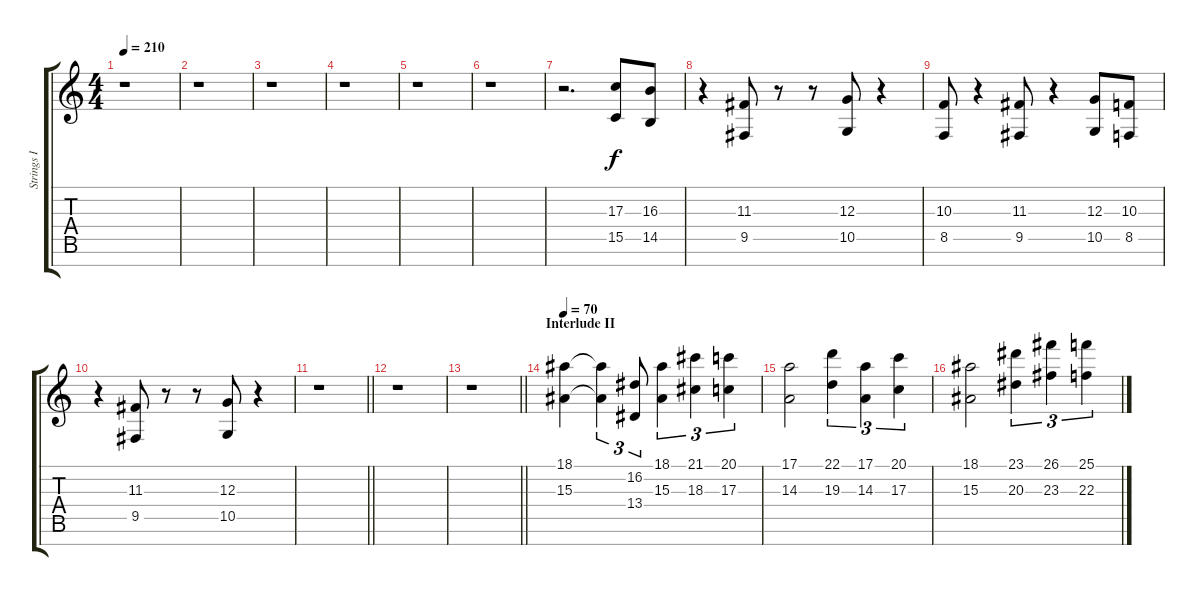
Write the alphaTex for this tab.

\track ("Strings I" "Strings I") {instrument stringensemble1}
\staff {score tabs}
\tuning (E4 B3 G3 D3 A2 E2 B1) {hide}
\ts (4 4)
\tempo 210
\clef g2
\ks c
r.1{dy f} |
r.1 |
r.1 |
r.1 |
r.1 |
r.1 |
r.2{d} (17.3 15.5).8 (16.3 14.5).8 |
r.4 (11.3 9.5).8 r.8 r.8 (12.3 10.5).8 r.4 |
(10.3 8.5).8 r.4 (11.3 9.5).8 r.4 (12.3 10.5).8 (10.3 8.5).8 |
r.4 (11.3 9.5).8 r.8 r.8 (12.3 10.5).8 r.4 |
\barLineRight lightlight
r.1 |
r.1 |
\barLineRight lightlight
r.1 |
\section ("" "Interlude II")
\tempo 70
(18.1 15.3).4{balance 6} (18.1{t} 15.3{t}).4{tu (3 2)} (16.2 13.4).8{tu (3 2)} (18.1 15.3).4{tu (3 2)} (21.1 18.3).4{tu (3 2)} (20.1 17.3).4{tu (3 2)} |
(17.1 14.3).2 (22.1 19.3).4{tu (3 2)} (17.1 14.3).4{tu (3 2)} (20.1 17.3).4{tu (3 2)} |
(18.1 15.3).2 (23.1 20.3).4{tu (3 2)} (26.1 23.3).4{tu (3 2)} (25.1 22.3).4{tu (3 2)}
